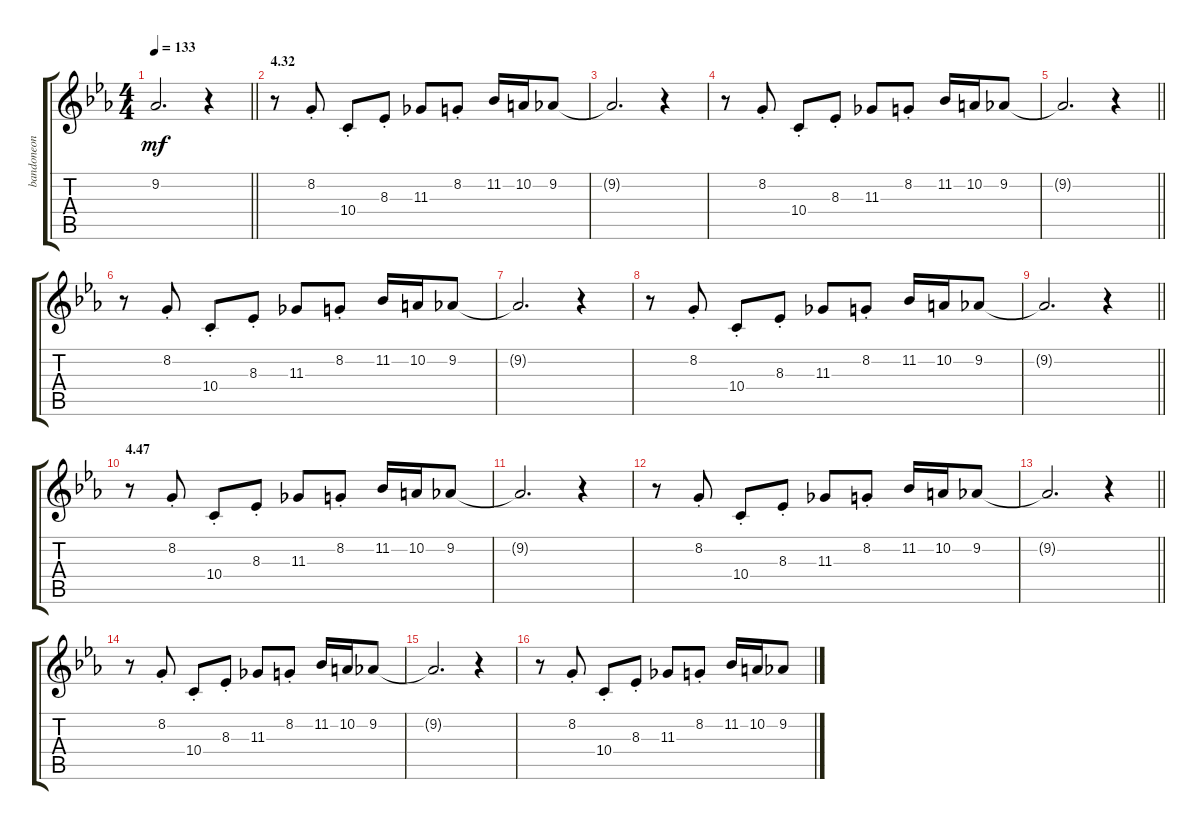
\track ("bandoneon 1" "bandoneon ") {instrument tangoaccordion}
\staff {score tabs}
\tuning (E4 B3 G3 D3 A2 E2) {hide}
\ts (4 4)
\tempo 133
\clef g2
\barLineRight lightlight
\ks eb
9.2{t}.2{d dy mf} r.4 |
\section ("" "4.32")
r.8 8.2{st}.8 10.4{st}.8 8.3{st}.8 11.3.8 8.2{st}.8 11.2.16 10.2.16 9.2.8 |
9.2{t}.2{d} r.4 |
r.8 8.2{st}.8 10.4{st}.8 8.3{st}.8 11.3.8 8.2{st}.8 11.2.16 10.2.16 9.2.8 |
\barLineRight lightlight
9.2{t}.2{d} r.4 |
r.8 8.2{st}.8 10.4{st}.8 8.3{st}.8 11.3.8 8.2{st}.8 11.2.16 10.2.16 9.2.8 |
9.2{t}.2{d} r.4 |
r.8 8.2{st}.8 10.4{st}.8 8.3{st}.8 11.3.8 8.2{st}.8 11.2.16 10.2.16 9.2.8 |
\barLineRight lightlight
9.2{t}.2{d} r.4 |
\section ("" "4.47")
r.8 8.2{st}.8 10.4{st}.8 8.3{st}.8 11.3.8 8.2{st}.8 11.2.16 10.2.16 9.2.8 |
9.2{t}.2{d} r.4 |
r.8 8.2{st}.8 10.4{st}.8 8.3{st}.8 11.3.8 8.2{st}.8 11.2.16 10.2.16 9.2.8 |
\barLineRight lightlight
9.2{t}.2{d} r.4 |
r.8 8.2{st}.8 10.4{st}.8 8.3{st}.8 11.3.8 8.2{st}.8 11.2.16 10.2.16 9.2.8 |
9.2{t}.2{d} r.4 |
r.8 8.2{st}.8 10.4{st}.8 8.3{st}.8 11.3.8 8.2{st}.8 11.2.16 10.2.16 9.2.8
